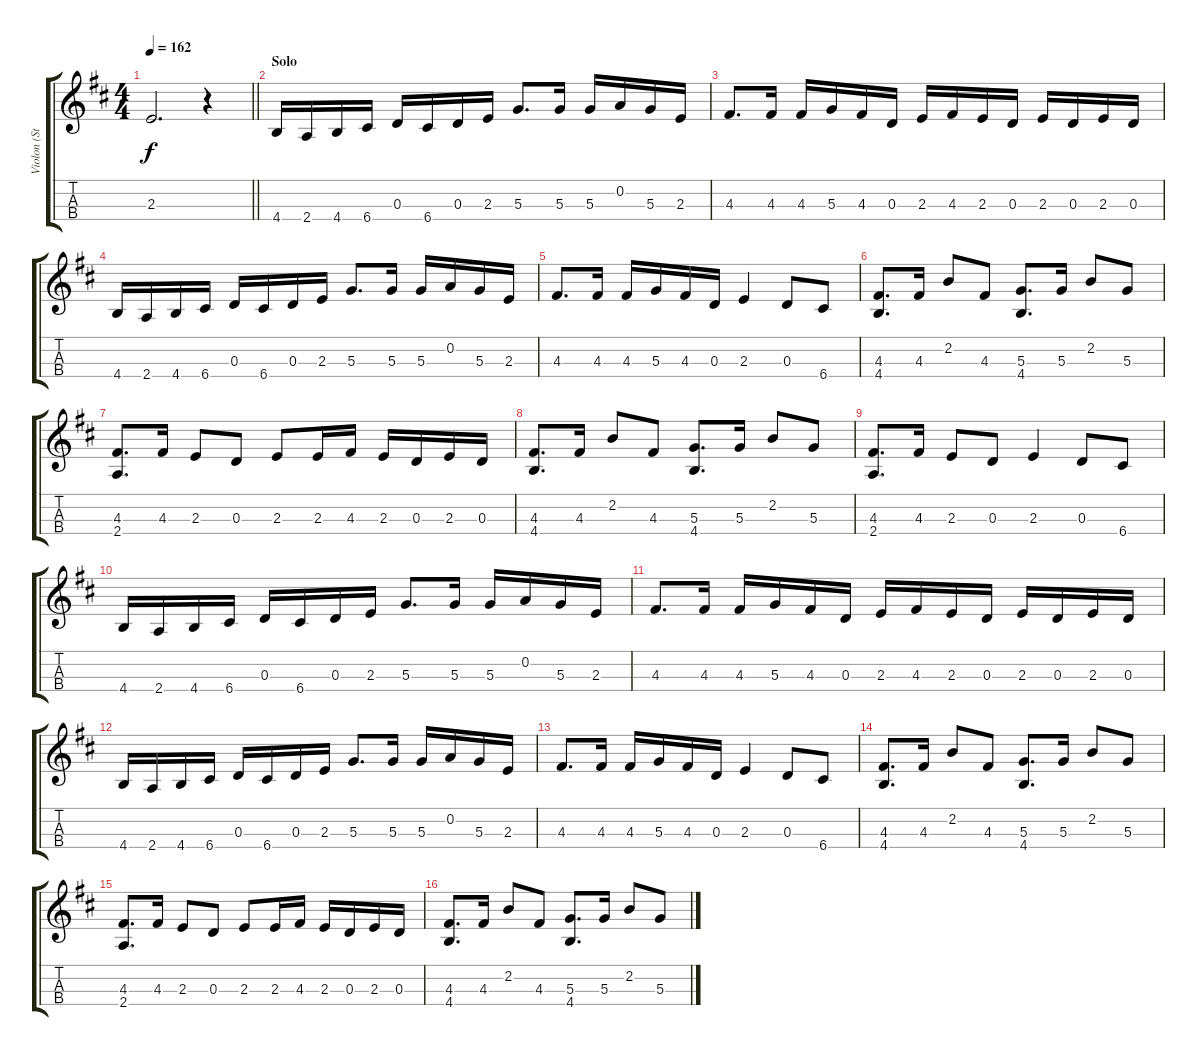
\track ("Violon (Stefe)" "Violon (St") {instrument violin}
\staff {score tabs}
\tuning (E5 A4 D4 G3) {hide}
\ts (4 4)
\tempo 162
\clef g2
\barLineRight lightlight
\ks d
2.3.2{d dy f} r.4 |
\section ("" "Solo")
4.4.16 2.4.16 4.4.16 6.4.16 0.3.16 6.4.16 0.3.16 2.3.16 5.3.8{d} 5.3.16 5.3.16 0.2.16 5.3.16 2.3.16 |
4.3.8{d} 4.3.16 4.3.16 5.3.16 4.3.16 0.3.16 2.3.16 4.3.16 2.3.16 0.3.16 2.3.16 0.3.16 2.3.16 0.3.16 |
4.4.16 2.4.16 4.4.16 6.4.16 0.3.16 6.4.16 0.3.16 2.3.16 5.3.8{d} 5.3.16 5.3.16 0.2.16 5.3.16 2.3.16 |
4.3.8{d} 4.3.16 4.3.16 5.3.16 4.3.16 0.3.16 2.3.4 0.3.8 6.4.8 |
(4.3 4.4).8{d} 4.3.16 2.2.8 4.3.8 (5.3 4.4).8{d} 5.3.16 2.2.8 5.3.8 |
(4.3 2.4).8{d} 4.3.16 2.3.8 0.3.8 2.3.8 2.3.16 4.3.16 2.3.16 0.3.16 2.3.16 0.3.16 |
(4.3 4.4).8{d} 4.3.16 2.2.8 4.3.8 (5.3 4.4).8{d} 5.3.16 2.2.8 5.3.8 |
(4.3 2.4).8{d} 4.3.16 2.3.8 0.3.8 2.3.4 0.3.8 6.4.8 |
4.4.16 2.4.16 4.4.16 6.4.16 0.3.16 6.4.16 0.3.16 2.3.16 5.3.8{d} 5.3.16 5.3.16 0.2.16 5.3.16 2.3.16 |
4.3.8{d} 4.3.16 4.3.16 5.3.16 4.3.16 0.3.16 2.3.16 4.3.16 2.3.16 0.3.16 2.3.16 0.3.16 2.3.16 0.3.16 |
4.4.16 2.4.16 4.4.16 6.4.16 0.3.16 6.4.16 0.3.16 2.3.16 5.3.8{d} 5.3.16 5.3.16 0.2.16 5.3.16 2.3.16 |
4.3.8{d} 4.3.16 4.3.16 5.3.16 4.3.16 0.3.16 2.3.4 0.3.8 6.4.8 |
(4.3 4.4).8{d} 4.3.16 2.2.8 4.3.8 (5.3 4.4).8{d} 5.3.16 2.2.8 5.3.8 |
(4.3 2.4).8{d} 4.3.16 2.3.8 0.3.8 2.3.8 2.3.16 4.3.16 2.3.16 0.3.16 2.3.16 0.3.16 |
(4.3 4.4).8{d} 4.3.16 2.2.8 4.3.8 (5.3 4.4).8{d} 5.3.16 2.2.8 5.3.8
